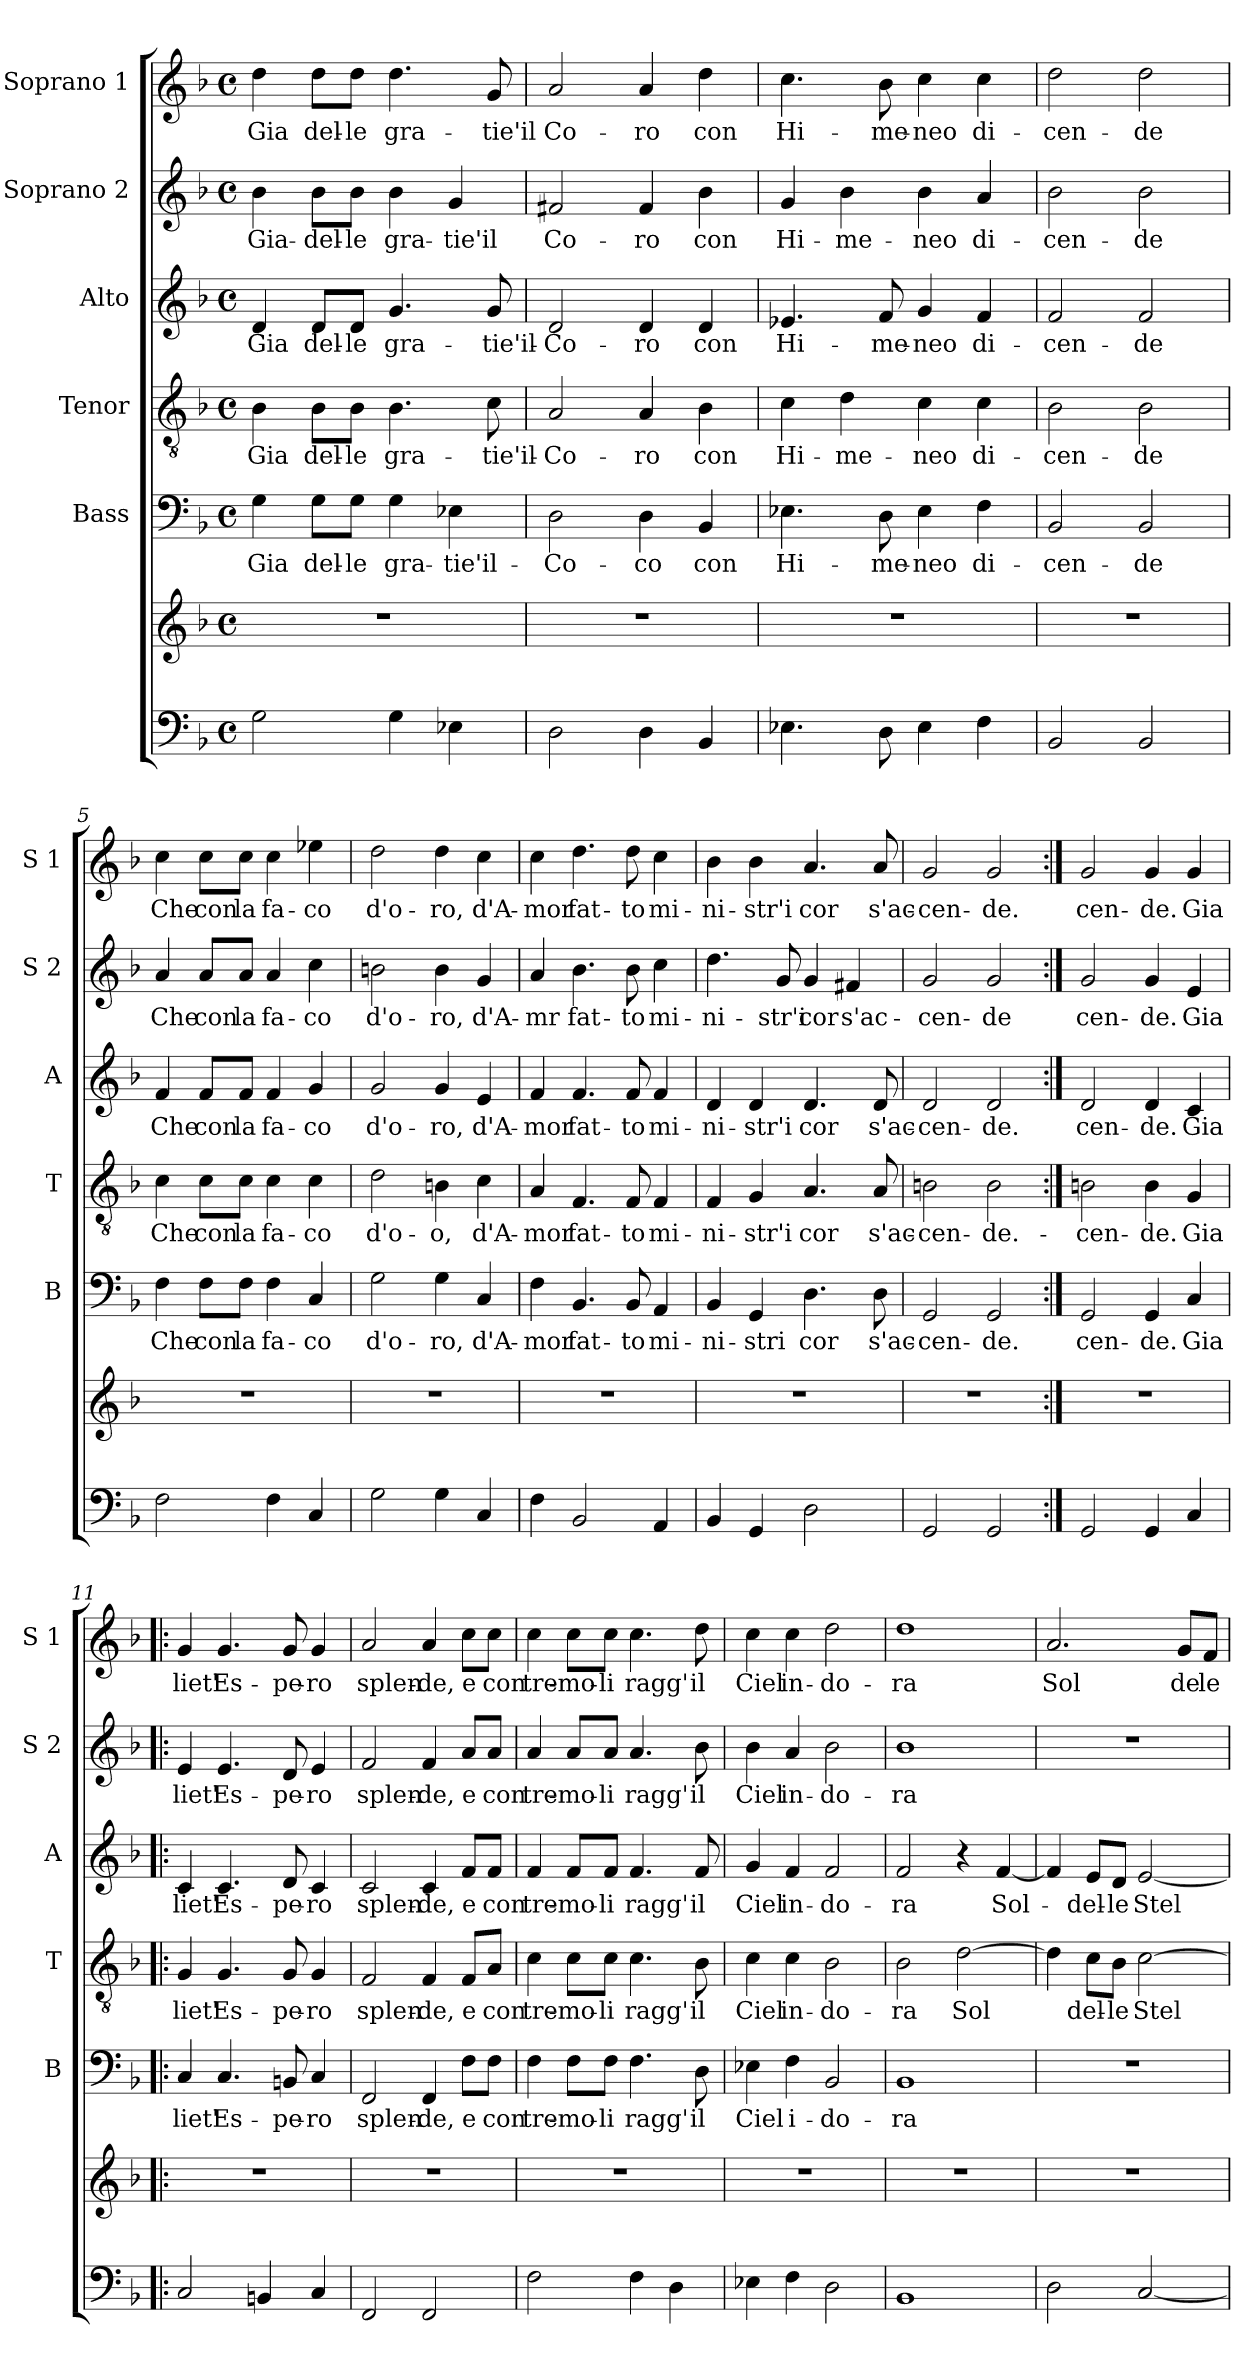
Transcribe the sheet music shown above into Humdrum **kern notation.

**kern	**kern	**kern	**text	**kern	**text	**kern	**text	**kern	**text	**kern	**text
*part6	*part6	*part5	*part5	*part4	*part4	*part3	*part3	*part2	*part2	*part1	*part1
*staff7	*staff6	*staff5	*staff5	*staff4	*staff4	*staff3	*staff3	*staff2	*staff2	*staff1	*staff1
*	*	*I"Bass	*	*I"Tenor	*	*I"Alto	*	*I"Soprano 2	*	*I"Soprano 1	*
*	*	*I'B	*	*I'T	*	*I'A	*	*I'S 2	*	*I'S 1	*
*clefF4	*clefG2	*clefF4	*	*clefGv2	*	*clefG2	*	*clefG2	*	*clefG2	*
*k[b-]	*k[b-]	*k[b-]	*	*k[b-]	*	*k[b-]	*	*k[b-]	*	*k[b-]	*
*F:	*F:	*F:	*	*F:	*	*F:	*	*F:	*	*F:	*
*M4/4	*M4/4	*M4/4	*	*M4/4	*	*M4/4	*	*M4/4	*	*M4/4	*
*met(c)	*met(c)	*met(c)	*	*met(c)	*	*met(c)	*	*met(c)	*	*met(c)	*
=1	=1	=1	=1	=1	=1	=1	=1	=1	=1	=1	=1
2G\	1r	4G\	Gia	4B-\	Gia	4d/	Gia	4b-\	Gia-	4dd\	Gia
.	.	8G\L	del-	8B-\L	del-	8d/L	del-	8b-\L	-del-	8dd\L	del-
.	.	8G\J	-le	8B-\J	-le	8d/J	-le	8b-\J	-le	8dd\J	-le
4G\	.	4G\	gra-	4.B-\	gra-	4.g/	gra-	4b-\	gra-	4.dd\	gra-
4E-X\	.	4E-X\	-tie'il-	.	.	.	.	4g/	-tie'il	.	.
.	.	.	.	8c\	-tie'il-	8g/	-tie'il-	.	.	8g/	-tie'il
=2	=2	=2	=2	=2	=2	=2	=2	=2	=2	=2	=2
2D\	1r	2D\	-Co-	2A/	-Co-	2d/	-Co-	2f#X/	Co-	2a/	Co-
4D\	.	4D\	-co	4A/	-ro	4d/	-ro	4f#/	-ro	4a/	-ro
4BB-/	.	4BB-/	con	4B-\	con	4d/	con	4b-\	con	4dd\	con
=3	=3	=3	=3	=3	=3	=3	=3	=3	=3	=3	=3
4.E-X\	1r	4.E-X\	Hi-	4c\	Hi-	4.e-X/	Hi-	4g/	Hi-	4.cc\	Hi-
.	.	.	.	4d\	-me-	.	.	4b-\	-me-	.	.
8D\	.	8D\	-me-	.	.	8f/	-me-	.	.	8b-\	-me-
4E-\	.	4E-\	-neo	4c\	-neo	4g/	-neo	4b-\	-neo	4cc\	-neo
4F\	.	4F\	di-	4c\	di-	4f/	di-	4a/	di-	4cc\	di-
=4	=4	=4	=4	=4	=4	=4	=4	=4	=4	=4	=4
2BB-/	1r	2BB-/	-cen-	2B-\	-cen-	2f/	-cen-	2b-\	-cen-	2dd\	-cen-
2BB-/	.	2BB-/	-de	2B-\	-de	2f/	-de	2b-\	-de	2dd\	-de
=5	=5	=5	=5	=5	=5	=5	=5	=5	=5	=5	=5
2F\	1r	4F\	Che	4c\	Che	4f/	Che	4a/	Che	4cc\	Che
.	.	8F\L	con	8c\L	con	8f/L	con	8a/L	con	8cc\L	con
.	.	8F\J	la	8c\J	la	8f/J	la	8a/J	la	8cc\J	la
4F\	.	4F\	fa-	4c\	fa-	4f/	fa-	4a/	fa-	4cc\	fa-
4C/	.	4C/	-co	4c\	-co	4g/	-co	4cc\	-co	4ee-X\	-co
!!LO:LB:g=z
=6	=6	=6	=6	=6	=6	=6	=6	=6	=6	=6	=6
2G\	1r	2G\	d'o-	2d\	d'o-	2g/	d'o-	2bn\	d'o-	2dd\	d'o-
4G\	.	4G\	-ro,	4Bn\	-o,	4g/	-ro,	4b\	-ro,	4dd\	-ro,
4C/	.	4C/	d'A-	4c\	d'A-	4e/	d'A-	4g/	d'A-	4cc\	d'A-
=7	=7	=7	=7	=7	=7	=7	=7	=7	=7	=7	=7
4F\	1r	4F\	-mor	4A/	-mor	4f/	-mor	4a/	-mr	4cc\	-mor
2BB-/	.	4.BB-/	fat-	4.F/	fat-	4.f/	fat-	4.b-\	fat-	4.dd\	fat-
.	.	8BB-/	-to	8F/	-to	8f/	-to	8b-\	-to	8dd\	-to
4AA/	.	4AA/	mi-	4F/	mi-	4f/	mi-	4cc\	mi-	4cc\	mi-
=8	=8	=8	=8	=8	=8	=8	=8	=8	=8	=8	=8
4BB-/	1r	4BB-/	-ni-	4F/	-ni-	4d/	-ni-	4.dd\	-ni-	4b-\	-ni-
4GG/	.	4GG/	-stri	4G/	-str'i	4d/	-str'i	.	.	4b-\	-str'i
.	.	.	.	.	.	.	.	8g/	-str'i	.	.
2D\	.	4.D\	cor	4.A/	cor	4.d/	cor	4g/	cor	4.a/	cor
.	.	.	.	.	.	.	.	4f#X/	s'ac-	.	.
.	.	8D\	s'ac-	8A/	s'ac-	8d/	s'ac-	.	.	8a/	s'ac-
=9	=9	=9	=9	=9	=9	=9	=9	=9	=9	=9	=9
2GG/	1r	2GG/	-cen-	2Bn\	-cen-	2d/	-cen-	2g/	-cen-	2g/	-cen-
2GG/	.	2GG/	-de.	2B\	-de.-	2d/	-de.	2g/	-de	2g/	-de.
=10:|!	=10:|!	=10:|!	=10:|!	=10:|!	=10:|!	=10:|!	=10:|!	=10:|!	=10:|!	=10:|!	=10:|!
2GG/	1r	2GG/	cen-	2Bn\	-cen-	2d/	cen-	2g/	cen-	2g/	cen-
4GG/	.	4GG/	-de.	4B\	-de.	4d/	-de.	4g/	-de.	4g/	-de.
4C/	.	4C/	Gia	4G/	Gia	4c/	Gia	4e/	Gia	4g/	Gia
!!LO:PB:g=z
=11!|:	=11!|:	=11!|:	=11!|:	=11!|:	=11!|:	=11!|:	=11!|:	=11!|:	=11!|:	=11!|:	=11!|:
2C/	1r	4C/	liet'	4G/	liet'	4c/	liet'	4e/	liet'	4g/	liet'
.	.	4.C/	Es-	4.G/	Es-	4.c/	Es-	4.e/	Es-	4.g/	Es-
4BBn/	.	.	.	.	.	.	.	.	.	.	.
.	.	8BBn/	-pe-	8G/	-pe-	8d/	-pe-	8d/	-pe-	8g/	-pe-
4C/	.	4C/	-ro	4G/	-ro	4c/	-ro	4e/	-ro	4g/	-ro
=12	=12	=12	=12	=12	=12	=12	=12	=12	=12	=12	=12
2FF/	1r	2FF/	splen-	2F/	splen-	2c/	splen-	2f/	splen-	2a/	splen-
2FF/	.	4FF/	-de,	4F/	-de,	4c/	-de,	4f/	-de,	4a/	-de,
.	.	8F\L	e	8F/L	e	8f/L	e	8a/L	e	8cc\L	e
.	.	8F\J	con	8A/J	con	8f/J	con	8a/J	con	8cc\J	con
=13	=13	=13	=13	=13	=13	=13	=13	=13	=13	=13	=13
2F\	1r	4F\	tre-	4c\	tre-	4f/	tre-	4a/	tre-	4cc\	tre-
.	.	8F\L	-mo-	8c\L	-mo-	8f/L	-mo-	8a/L	-mo-	8cc\L	-mo-
.	.	8F\J	-li	8c\J	-li	8f/J	-li	8a/J	-li	8cc\J	-li
4F\	.	4.F\	ragg'	4.c\	ragg'	4.f/	ragg'	4.a/	ragg'	4.cc\	ragg'
4D\	.	.	.	.	.	.	.	.	.	.	.
.	.	8D\	il	8B-\	il	8f/	il	8b-\	il	8dd\	il
=14	=14	=14	=14	=14	=14	=14	=14	=14	=14	=14	=14
4E-X\	1r	4E-X\	Ciel	4c\	Ciel	4g/	Ciel	4b-\	Ciel	4cc\	Ciel
4F\	.	4F\	i-	4c\	in-	4f/	in-	4a/	in-	4cc\	in-
2D\	.	2BB-/	-do-	2B-\	-do-	2f/	-do-	2b-\	-do-	2dd\	-do-
=15	=15	=15	=15	=15	=15	=15	=15	=15	=15	=15	=15
1BB-	1r	1BB-	-ra	2B-\	-ra	2f/	-ra	1b-	-ra	1dd	-ra
.	.	.	.	[2d\	Sol	4r	.	.	.	.	.
.	.	.	.	.	.	[4f/	Sol-	.	.	.	.
!!LO:LB:g=z
=16	=16	=16	=16	=16	=16	=16	=16	=16	=16	=16	=16
2D\	1r	1r	.	4d\]	.	4f/]	.	1r	.	2.a/	Sol
.	.	.	.	8c\L	del-	8e/L	-del-	.	.	.	.
.	.	.	.	8B-\J	-le	8d/J	-le	.	.	.	.
[2C/	.	.	.	[2c\	Stel-	[2e/	Stel-	.	.	.	.
.	.	.	.	.	.	.	.	.	.	8g/L	de
.	.	.	.	.	.	.	.	.	.	8f/J	le
=	=	=	=	=	=	=	=	=	=	=	=
*-	*-	*-	*-	*-	*-	*-	*-	*-	*-	*-	*-
